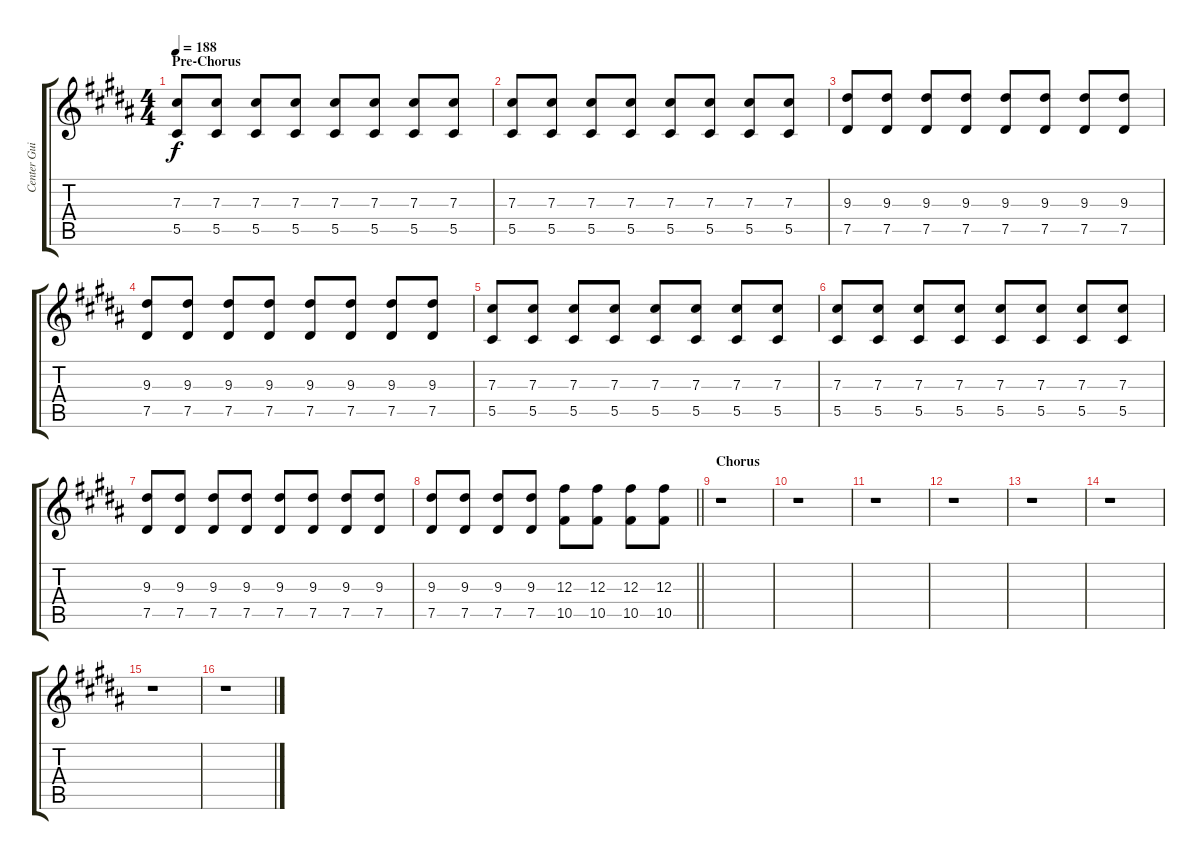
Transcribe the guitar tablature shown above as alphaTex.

\track ("Center Guitar II" "Center Gui") {instrument overdrivenguitar}
\staff {score tabs}
\tuning (Eb4 Bb3 Gb3 Db3 Ab2 Db2) {hide}
\ts (4 4)
\section ("" "Pre-Chorus")
\tempo 188
\clef g2
\ks b
(7.3 5.5).8{dy f} (7.3 5.5).8 (7.3 5.5).8 (7.3 5.5).8 (7.3 5.5).8 (7.3 5.5).8 (7.3 5.5).8 (7.3 5.5).8 |
(7.3 5.5).8 (7.3 5.5).8 (7.3 5.5).8 (7.3 5.5).8 (7.3 5.5).8 (7.3 5.5).8 (7.3 5.5).8 (7.3 5.5).8 |
(9.3 7.5).8 (9.3 7.5).8 (9.3 7.5).8 (9.3 7.5).8 (9.3 7.5).8 (9.3 7.5).8 (9.3 7.5).8 (9.3 7.5).8 |
(9.3 7.5).8 (9.3 7.5).8 (9.3 7.5).8 (9.3 7.5).8 (9.3 7.5).8 (9.3 7.5).8 (9.3 7.5).8 (9.3 7.5).8 |
(7.3 5.5).8 (7.3 5.5).8 (7.3 5.5).8 (7.3 5.5).8 (7.3 5.5).8 (7.3 5.5).8 (7.3 5.5).8 (7.3 5.5).8 |
(7.3 5.5).8 (7.3 5.5).8 (7.3 5.5).8 (7.3 5.5).8 (7.3 5.5).8 (7.3 5.5).8 (7.3 5.5).8 (7.3 5.5).8 |
(9.3 7.5).8 (9.3 7.5).8 (9.3 7.5).8 (9.3 7.5).8 (9.3 7.5).8 (9.3 7.5).8 (9.3 7.5).8 (9.3 7.5).8 |
\barLineRight lightlight
(9.3 7.5).8 (9.3 7.5).8 (9.3 7.5).8 (9.3 7.5).8 (12.3 10.5).8 (12.3 10.5).8 (12.3 10.5).8 (12.3 10.5).8 |
\section ("" "Chorus")
r.1 |
r.1 |
r.1 |
r.1 |
r.1 |
r.1 |
r.1 |
r.1
